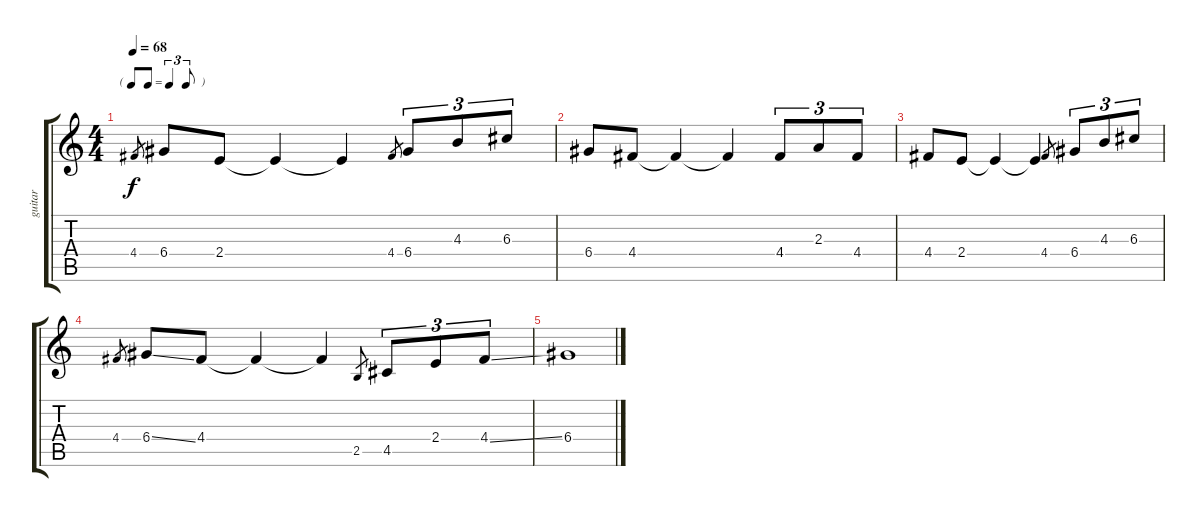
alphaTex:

\track ("guitar" "guitar") {instrument electricguitarjazz}
\staff {score tabs}
\tuning (E4 B3 G3 D3 A2 E2) {hide}
\ts (4 4)
\tf triplet8th
\tempo 68
\clef g2
\ks c
4.4.8{gr dy f} 6.4.8 2.4.8 2.4{t}.4 2.4{t}.4 4.4.8{gr} 6.4.8{tu (3 2)} 4.3.8{tu (3 2)} 6.3.8{tu (3 2)} |
6.4.8 4.4.8 4.4{t}.4 4.4{t}.4 4.4.8{tu (3 2)} 2.3.8{tu (3 2)} 4.4.8{tu (3 2)} |
4.4.8 2.4.8 2.4{t}.4 2.4{t}.4 4.4.8{gr} 6.4.8{tu (3 2)} 4.3.8{tu (3 2)} 6.3.8{tu (3 2)} |
4.4.8{gr} 6.4{ss}.8 4.4.8 4.4{t}.4 4.4{t}.4 2.5.8{gr} 4.5.8{tu (3 2)} 2.4.8{tu (3 2)} 4.4{ss}.8{tu (3 2)} |
6.4.1
